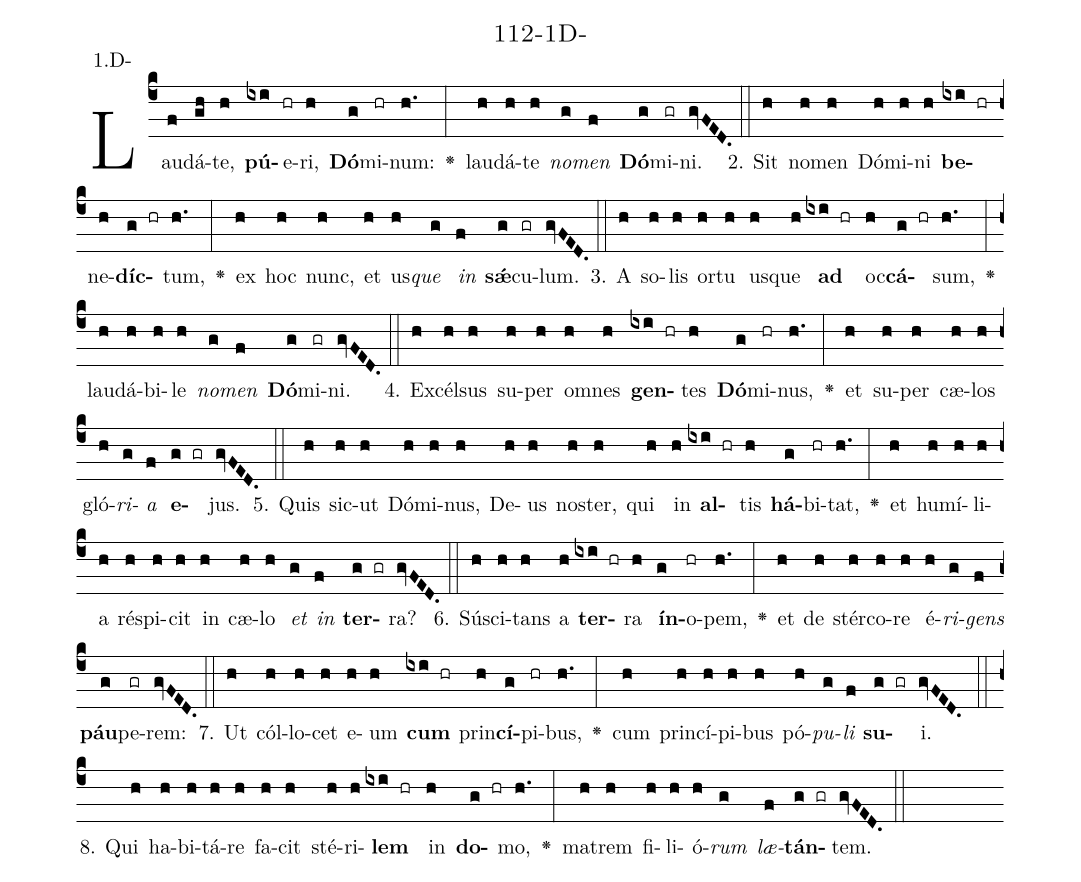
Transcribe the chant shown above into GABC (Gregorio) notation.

name: 112-1D-;
annotation: 1.D-;
%%
(c4)Lau(f)dá(gh)te,(h) <b>pú</b>(ixi)e(hr)ri,(h) <b>Dó</b>(g)mi(hr)num:(h.) <v>\greheightstar</v>(:) lau(h)dá(h)te(h) <i>no</i>(g)<i>men</i>(f) <b>Dó</b>(g)mi(gr)ni.(gvFED.) (::)
2. Sit(h) no(h)men(h) Dó(h)mi(h)ni(h) <b>be</b>(ixi hr)ne(h)<b>díc</b>(g hr)tum,(h.) <v>\greheightstar</v>(:) ex(h) hoc(h) nunc,(h) et(h) us(h)<i>que</i>(g) <i>in</i>(f) <b>sǽ</b>(g)cu(gr)lum.(gvFED.) (::)
3. A(h) so(h)lis(h) or(h)tu(h) us(h)que(h) <b>ad</b>(ixi hr) oc(h)<b>cá</b>(g hr)sum,(h.) <v>\greheightstar</v>(:) lau(h)dá(h)bi(h)le(h) <i>no</i>(g)<i>men</i>(f) <b>Dó</b>(g)mi(gr)ni.(gvFED.) (::)
4. Ex(h)cél(h)sus(h) su(h)per(h) om(h)nes(h) <b>gen</b>(ixi hr)tes(h) <b>Dó</b>(g)mi(hr)nus,(h.) <v>\greheightstar</v>(:) et(h) su(h)per(h) cæ(h)los(h) gló(h)<i>ri</i>(g)<i>a</i>(f) <b>e</b>(g gr)jus.(gvFED.) (::)
5. Quis(h) sic(h)ut(h) Dó(h)mi(h)nus,(h) De(h)us(h) nos(h)ter,(h) qui(h) in(h) <b>al</b>(ixi hr)tis(h) <b>há</b>(g)bi(hr)tat,(h.) <v>\greheightstar</v>(:) et(h) hu(h)mí(h)li(h)a(h) ré(h)spi(h)cit(h) in(h) cæ(h)lo(h) <i>et</i>(g) <i>in</i>(f) <b>ter</b>(g gr)ra?(gvFED.) (::)
6. Sú(h)sci(h)tans(h) a(h) <b>ter</b>(ixi hr)ra(h) <b>ín</b>(g)o(hr)pem,(h.) <v>\greheightstar</v>(:) et(h) de(h) stér(h)co(h)re(h) é(h)<i>ri</i>(g)<i>gens</i>(f) <b>páu</b>(g)pe(gr)rem:(gvFED.) (::)
7. Ut(h) cól(h)lo(h)cet(h) e(h)um(h) <b>cum</b>(ixi hr) prin(h)<b>cí</b>(g)pi(hr)bus,(h.) <v>\greheightstar</v>(:) cum(h) prin(h)cí(h)pi(h)bus(h) pó(h)<i>pu</i>(g)<i>li</i>(f) <b>su</b>(g gr)i.(gvFED.) (::)
8. Qui(h) ha(h)bi(h)tá(h)re(h) fa(h)cit(h) sté(h)ri(h)<b>lem</b>(ixi hr) in(h) <b>do</b>(g hr)mo,(h.) <v>\greheightstar</v>(:) ma(h)trem(h) fi(h)li(h)ó(h)<i>rum</i>(g) <i>læ</i>(f)<b>tán</b>(g gr)tem.(gvFED.) (::)
